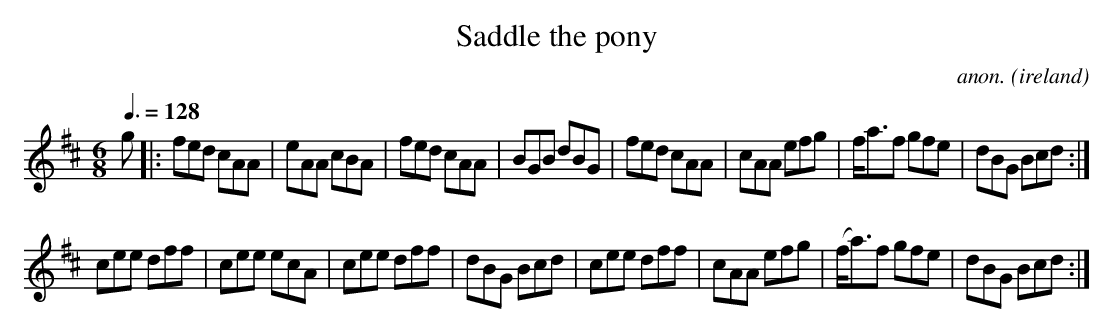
X:1
T:Saddle the pony
O:ireland
C:anon.
M:6/8
L:1/8
Q:3/8=128
K:D
g|:fed cAA|eAA cBA|fed cAA|BGB dBG|fed cAA|cAA efg|f<af gfe|dBG Bcd:|
cee dff|cee ecA|cee dff|dBG Bcd|cee dff|cAA efg|(f<a)f gfe|dBG Bcd:|
